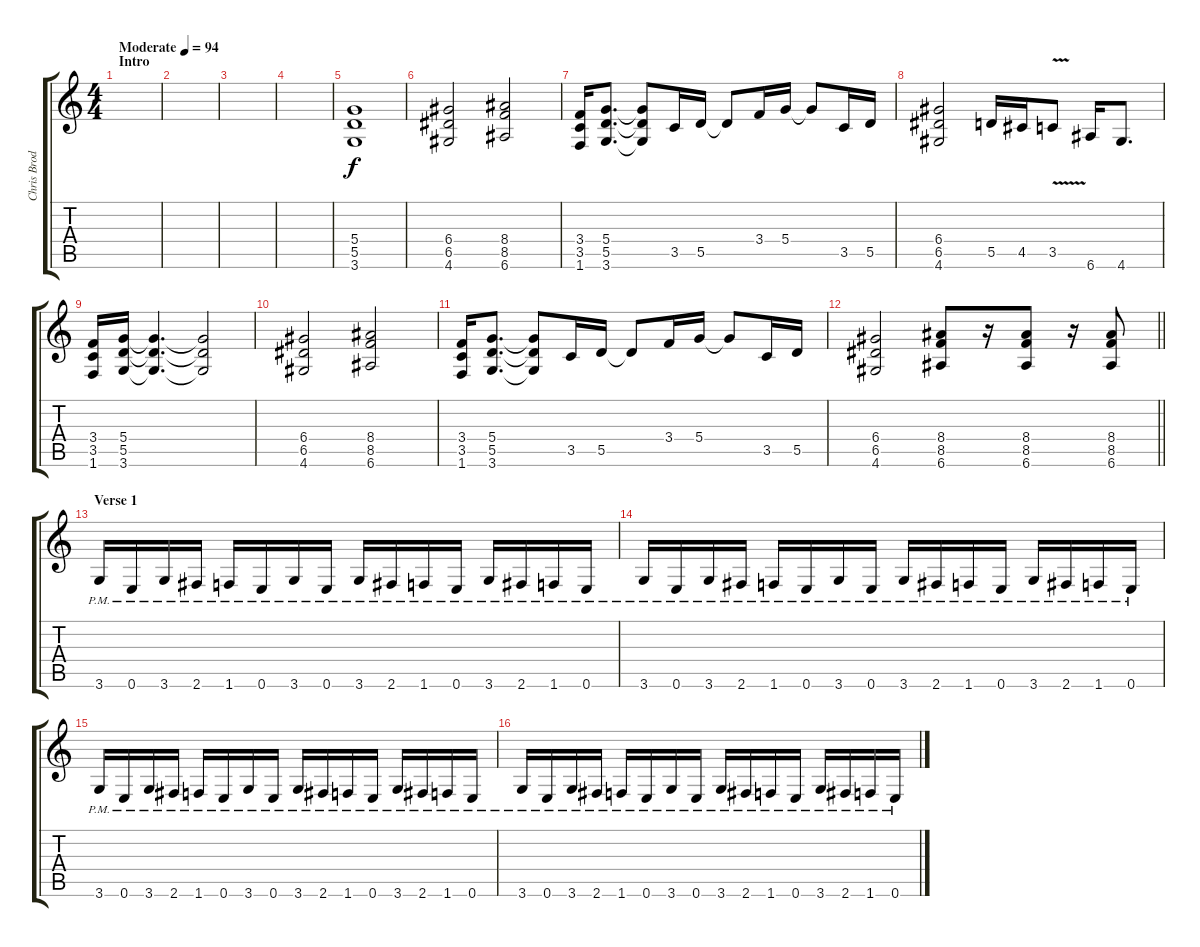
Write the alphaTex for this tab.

\track ("Chris Broderick" "Chris Brod") {instrument distortionguitar}
\staff {score tabs}
\tuning (E4 B3 G3 D3 A2 E2) {hide}
\ts (4 4)
\section ("" "Intro")
\tempo (94 "Moderate")
\clef g2
\ks c
|
|
|
|
(5.4 5.5 3.6).1 |
(6.4 6.5 4.6).2 (8.4 8.5 6.6).2 |
(3.4 3.5 1.6).16 (5.4 5.5 3.6).8{d} (5.4{t} 5.5{t} 3.6{t}).8 3.5.16 5.5.16 5.5{t}.8 3.4.16 5.4.16 5.4{t}.8 3.5.16 5.5.16 |
(6.4 6.5 4.6).2 5.5.16 4.5.16 3.5{v}.8 6.6.16 4.6.8{d} |
(3.4 3.5 1.6).16 (5.4 5.5 3.6).16 (5.4{t} 5.5{t} 3.6{t}).4{d} (5.4{t} 5.5{t} 3.6{t}).2 |
(6.4 6.5 4.6).2 (8.4 8.5 6.6).2 |
(3.4 3.5 1.6).16 (5.4 5.5 3.6).8{d} (5.4{t} 5.5{t} 3.6{t}).8 3.5.16 5.5.16 5.5{t}.8 3.4.16 5.4.16 5.4{t}.8 3.5.16 5.5.16 |
\barLineRight lightlight
(6.4 6.5 4.6).2 (8.4 8.5 6.6).8 r.16 (8.4 8.5 6.6).8 r.16 (8.4 8.5 6.6).8 |
\section ("" "Verse 1")
3.6{pm}.16 0.6{pm}.16 3.6{pm}.16 2.6{pm}.16 1.6{pm}.16 0.6{pm}.16 3.6{pm}.16 0.6{pm}.16 3.6{pm}.16 2.6{pm}.16 1.6{pm}.16 0.6{pm}.16 3.6{pm}.16 2.6{pm}.16 1.6{pm}.16 0.6{pm}.16 |
3.6{pm}.16 0.6{pm}.16 3.6{pm}.16 2.6{pm}.16 1.6{pm}.16 0.6{pm}.16 3.6{pm}.16 0.6{pm}.16 3.6{pm}.16 2.6{pm}.16 1.6{pm}.16 0.6{pm}.16 3.6{pm}.16 2.6{pm}.16 1.6{pm}.16 0.6{pm}.16 |
3.6{pm}.16 0.6{pm}.16 3.6{pm}.16 2.6{pm}.16 1.6{pm}.16 0.6{pm}.16 3.6{pm}.16 0.6{pm}.16 3.6{pm}.16 2.6{pm}.16 1.6{pm}.16 0.6{pm}.16 3.6{pm}.16 2.6{pm}.16 1.6{pm}.16 0.6{pm}.16 |
3.6{pm}.16 0.6{pm}.16 3.6{pm}.16 2.6{pm}.16 1.6{pm}.16 0.6{pm}.16 3.6{pm}.16 0.6{pm}.16 3.6{pm}.16 2.6{pm}.16 1.6{pm}.16 0.6{pm}.16 3.6{pm}.16 2.6{pm}.16 1.6{pm}.16 0.6{pm}.16
